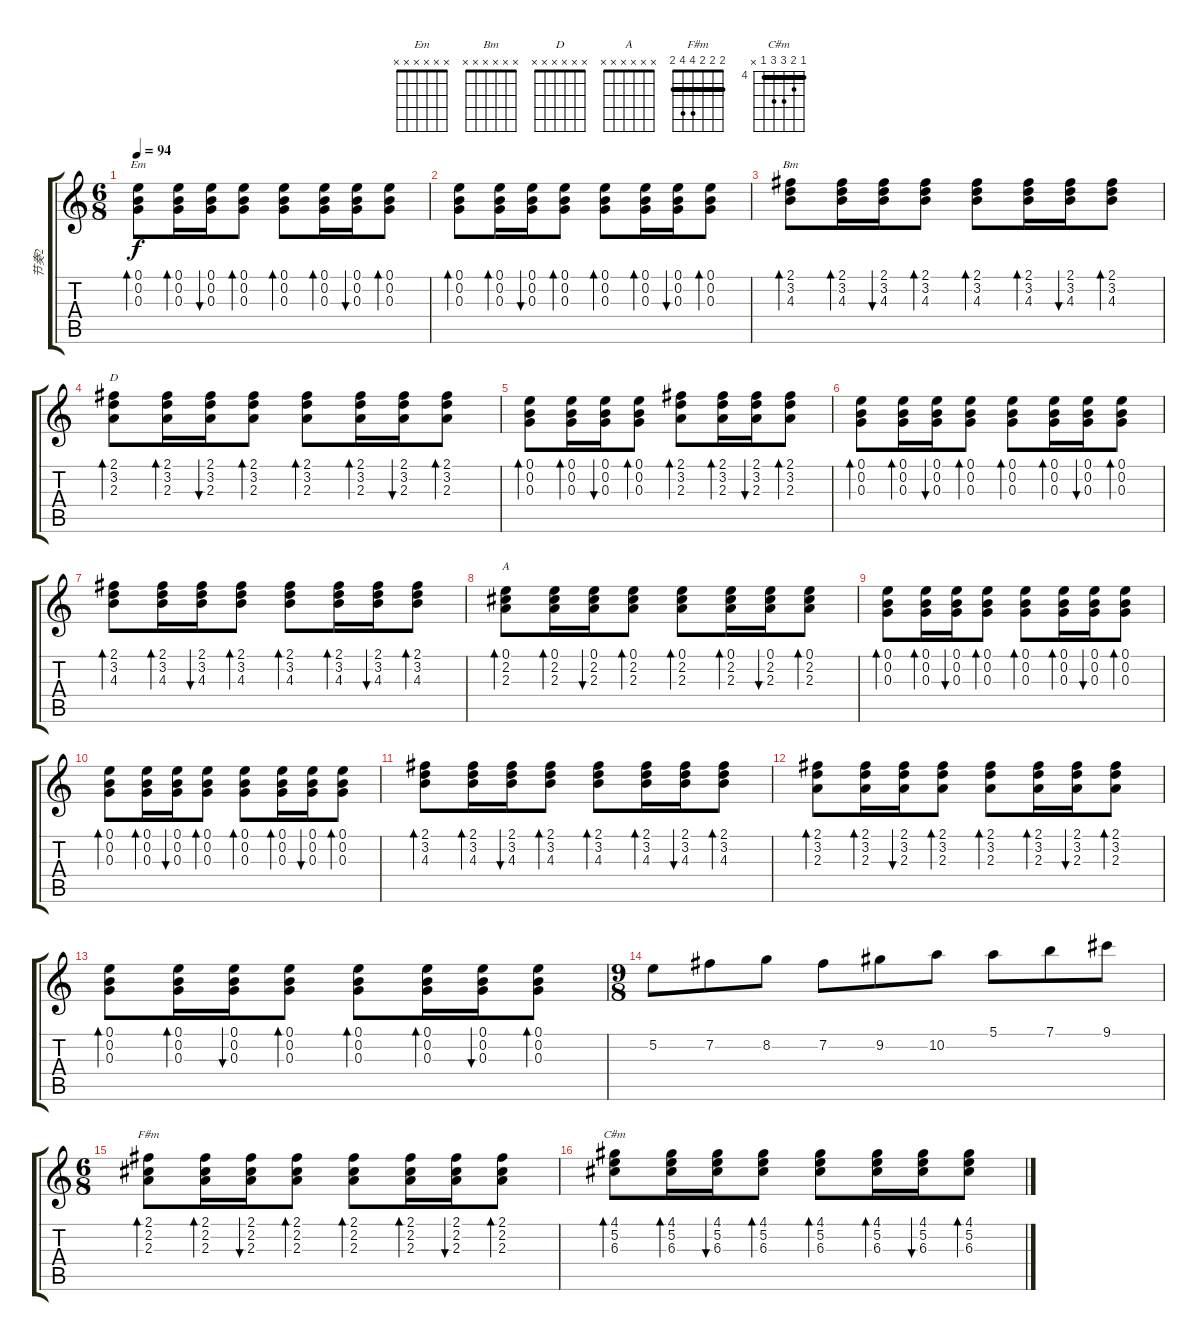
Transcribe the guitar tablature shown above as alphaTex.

\track ("节奏2" "节奏2") {instrument acousticguitarnylon}
\staff {score tabs}
\tuning (E4 B3 G3 D3 A2 E2) {hide}
\chord ("Em" x x x x x x)
\chord ("Bm" x x x x x x)
\chord ("D" x x x x x x)
\chord ("A" x x x x x x)
\chord ("F#m" 2 2 2 4 4 2) {barre 2}
\chord ("C#m" 4 5 6 6 4 x) {firstfret 4 barre 4}
\ts (6 8)
\tempo 94
\clef g2
\ks c
(0.1 0.2 0.3).8{bd 60 ch "Em" dy f} (0.1 0.2 0.3).16{bd 60} (0.1 0.2 0.3).16{bu 60} (0.1 0.2 0.3).8{bd 60} (0.1 0.2 0.3).8{bd 60} (0.1 0.2 0.3).16{bd 60} (0.1 0.2 0.3).16{bu 60} (0.1 0.2 0.3).8{bd 60} |
(0.1 0.2 0.3).8{bd 60} (0.1 0.2 0.3).16{bd 60} (0.1 0.2 0.3).16{bu 60} (0.1 0.2 0.3).8{bd 60} (0.1 0.2 0.3).8{bd 60} (0.1 0.2 0.3).16{bd 60} (0.1 0.2 0.3).16{bu 60} (0.1 0.2 0.3).8{bd 60} |
(2.1 3.2 4.3).8{bd 60 ch "Bm"} (2.1 3.2 4.3).16{bd 60} (2.1 3.2 4.3).16{bu 60} (2.1 3.2 4.3).8{bd 60} (2.1 3.2 4.3).8{bd 60} (2.1 3.2 4.3).16{bd 60} (2.1 3.2 4.3).16{bu 60} (2.1 3.2 4.3).8{bd 60} |
(2.1 3.2 2.3).8{bd 60 ch "D"} (2.1 3.2 2.3).16{bd 60} (2.1 3.2 2.3).16{bu 60} (2.1 3.2 2.3).8{bd 60} (2.1 3.2 2.3).8{bd 60} (2.1 3.2 2.3).16{bd 60} (2.1 3.2 2.3).16{bu 60} (2.1 3.2 2.3).8{bd 60} |
(0.1 0.2 0.3).8{bd 60} (0.1 0.2 0.3).16{bd 60} (0.1 0.2 0.3).16{bu 60} (0.1 0.2 0.3).8{bd 60} (2.1 3.2 2.3).8{bd 60} (2.1 3.2 2.3).16{bd 60} (2.1 3.2 2.3).16{bu 60} (2.1 3.2 2.3).8{bd 60} |
(0.1 0.2 0.3).8{bd 60} (0.1 0.2 0.3).16{bd 60} (0.1 0.2 0.3).16{bu 60} (0.1 0.2 0.3).8{bd 60} (0.1 0.2 0.3).8{bd 60} (0.1 0.2 0.3).16{bd 60} (0.1 0.2 0.3).16{bu 60} (0.1 0.2 0.3).8{bd 60} |
(2.1 3.2 4.3).8{bd 60} (2.1 3.2 4.3).16{bd 60} (2.1 3.2 4.3).16{bu 60} (2.1 3.2 4.3).8{bd 60} (2.1 3.2 4.3).8{bd 60} (2.1 3.2 4.3).16{bd 60} (2.1 3.2 4.3).16{bu 60} (2.1 3.2 4.3).8{bd 60} |
(0.1 2.2 2.3).8{bd 60 ch "A"} (0.1 2.2 2.3).16{bd 60} (0.1 2.2 2.3).16{bu 60} (0.1 2.2 2.3).8{bd 60} (0.1 2.2 2.3).8{bd 60} (0.1 2.2 2.3).16{bd 60} (0.1 2.2 2.3).16{bu 60} (0.1 2.2 2.3).8{bd 60} |
(0.1 0.2 0.3).8{bd 60} (0.1 0.2 0.3).16{bd 60} (0.1 0.2 0.3).16{bu 60} (0.1 0.2 0.3).8{bd 60} (0.1 0.2 0.3).8{bd 60} (0.1 0.2 0.3).16{bd 60} (0.1 0.2 0.3).16{bu 60} (0.1 0.2 0.3).8{bd 60} |
(0.1 0.2 0.3).8{bd 60} (0.1 0.2 0.3).16{bd 60} (0.1 0.2 0.3).16{bu 60} (0.1 0.2 0.3).8{bd 60} (0.1 0.2 0.3).8{bd 60} (0.1 0.2 0.3).16{bd 60} (0.1 0.2 0.3).16{bu 60} (0.1 0.2 0.3).8{bd 60} |
(2.1 3.2 4.3).8{bd 60} (2.1 3.2 4.3).16{bd 60} (2.1 3.2 4.3).16{bu 60} (2.1 3.2 4.3).8{bd 60} (2.1 3.2 4.3).8{bd 60} (2.1 3.2 4.3).16{bd 60} (2.1 3.2 4.3).16{bu 60} (2.1 3.2 4.3).8{bd 60} |
(2.1 3.2 2.3).8{bd 60} (2.1 3.2 2.3).16{bd 60} (2.1 3.2 2.3).16{bu 60} (2.1 3.2 2.3).8{bd 60} (2.1 3.2 2.3).8{bd 60} (2.1 3.2 2.3).16{bd 60} (2.1 3.2 2.3).16{bu 60} (2.1 3.2 2.3).8{bd 60} |
(0.1 0.2 0.3).8{bd 60} (0.1 0.2 0.3).16{bd 60} (0.1 0.2 0.3).16{bu 60} (0.1 0.2 0.3).8{bd 60} (0.1 0.2 0.3).8{bd 60} (0.1 0.2 0.3).16{bd 60} (0.1 0.2 0.3).16{bu 60} (0.1 0.2 0.3).8{bd 60} |
\ts (9 8)
5.2.8 7.2.8 8.2.8 7.2.8 9.2.8 10.2.8 5.1.8 7.1.8 9.1.8 |
\ts (6 8)
(2.1 2.2 2.3).8{bd 60 ch "F#m"} (2.1 2.2 2.3).16{bd 60} (2.1 2.2 2.3).16{bu 60} (2.1 2.2 2.3).8{bd 60} (2.1 2.2 2.3).8{bd 60} (2.1 2.2 2.3).16{bd 60} (2.1 2.2 2.3).16{bu 60} (2.1 2.2 2.3).8{bd 60} |
(4.1 5.2 6.3).8{bd 60 ch "C#m"} (4.1 5.2 6.3).16{bd 60} (4.1 5.2 6.3).16{bu 60} (4.1 5.2 6.3).8{bd 60} (4.1 5.2 6.3).8{bd 60} (4.1 5.2 6.3).16{bd 60} (4.1 5.2 6.3).16{bu 60} (4.1 5.2 6.3).8{bd 60}
